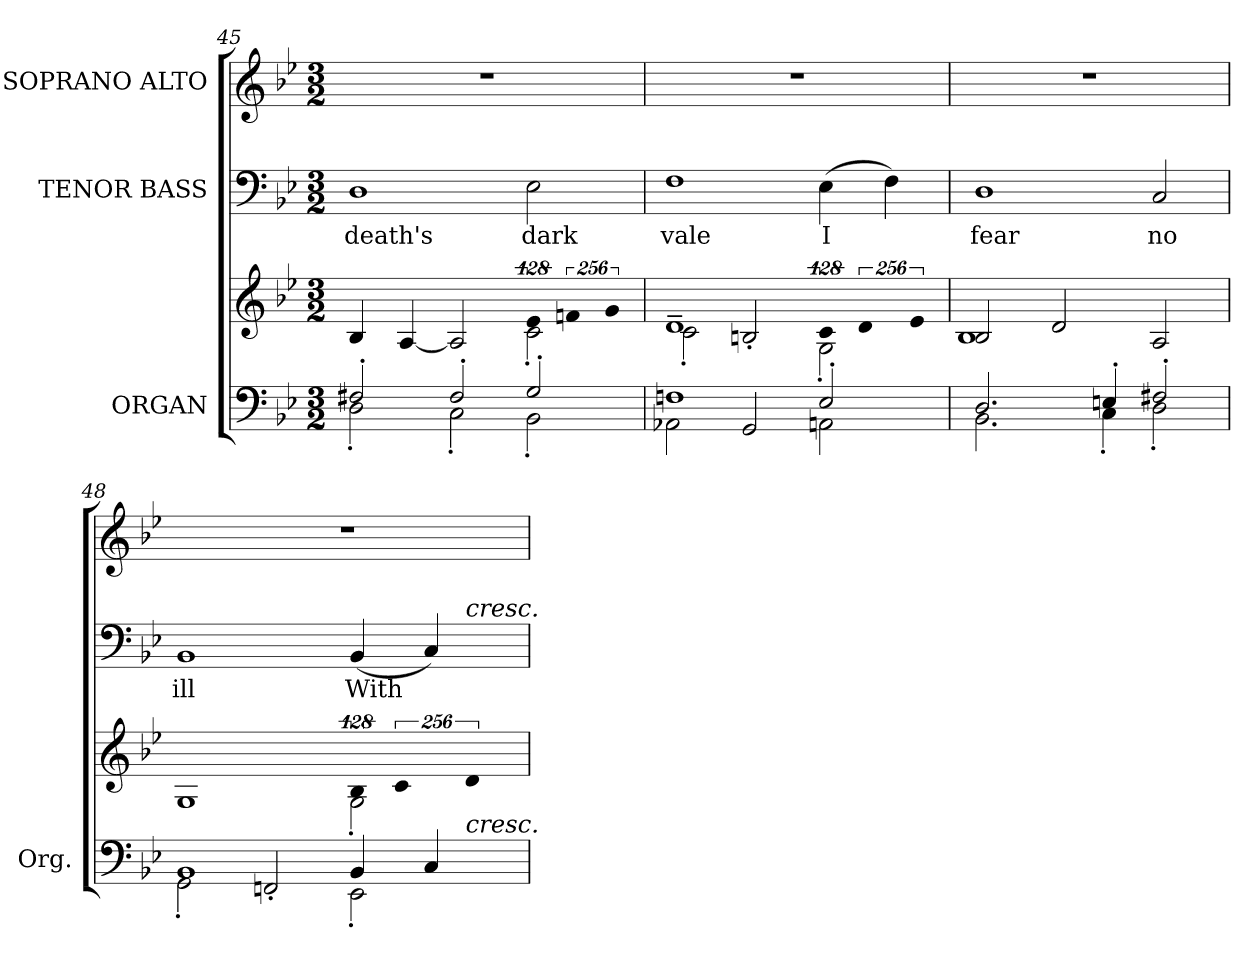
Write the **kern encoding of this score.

**kern	**kern	**kern	**text	**kern
*part3	*part3	*part2	*part2	*part1
*staff4	*staff3	*staff2	*staff2	*staff1
*I"ORGAN	*	*I"TENOR BASS	*	*I"SOPRANO ALTO
*I'Org.	*	*	*	*
*clefF4	*clefG2	*clefF4	*	*clefG2
*k[b-e-]	*k[b-e-]	*k[b-e-]	*	*k[b-e-]
*B-:	*B-:	*B-:	*	*B-:
*M3/2	*M3/2	*M3/2	*	*M3/2
=45	=45	=45	=45	=45
*^	*^	*	*	*
!	!	!	!	!	!LO:LY:b:color=#000000	!LO:N:vis=1
2F#X'i/	2D'i\	4B-i/	1ryy	1Di	death's	1.r
.	.	[4Ai/	.	.	.	.
2F#'i/	2C'i\	2Ai/]	.	.	.	.
!	!	!LO:N:vis=4	!	!	!	!
!	!	!	!	!	!LO:LY:b:color=#000000	!
2G'i/	2BB-'i\	512%85e-i/	2c'i\	2E-i\	dark	.
!	!	!LO:N:vis=4	!	!	!	!
.	.	1024%171fni/	.	.	.	.
!	!	!LO:N:vis=4	!	!	!	!
.	.	1024%171gi/	.	.	.	.
=46	=46	=46	=46	=46	=46	=46
!	!	!	!	!	!LO:LY:b:color=#000000	!LO:N:vis=1
1Fni	2AA-Xi\	1d~i	2c'i\	1Fi	vale	1.r
.	2GGi/	.	2Bn'i/	.	.	.
!	!	!LO:N:vis=4	!	!	!	!
!	!	!	!	!	!LO:LY:b:color=#000000	!
2E-'i/	2AAni\	512%85ci/	2G'i\	(4E-i\	I	.
!	!	!LO:N:vis=4	!	!	!	!
.	.	1024%171di/	.	.	.	.
.	.	.	.	4Fi\)	.	.
!	!	!LO:N:vis=4	!	!	!	!
.	.	1024%171e-i/	.	.	.	.
!!LO:LB:g=z
=47	=47	=47	=47	=47	=47	=47
!	!	!	!	!	!LO:LY:b:color=#000000	!LO:N:vis=1
2.Di/	2.BB-i\	2B-i/	1B-i	1Di	fear	1.r
.	.	2di/	.	.	.	.
4En'i/	4C'i\	.	.	.	.	.
!	!	!	!	!	!LO:LY:b:color=#000000	!
2F#X'i/	2D'i\	2Ai/	2ryy	2Ci/	no	.
=48	=48	=48	=48	=48	=48	=48
!	!	!	!	!	!LO:LY:b:color=#000000	!LO:N:vis=1
*	*^	*	*	*^	*	*
1BB-i	2GG'i\	1ryy	1Gi	1ryy	1BB-i	1ryy	ill	1.r
.	2FFn'i/	.	.	.	.	.	.	.
!	!	!	!LO:N:vis=4	!	!	!	!	!
!	!	!	!	!	!	!	!LO:LY:b:color=#000000	!
4BB-i/	2EE-'i\	4ryy	512%85B-i/	2G'i\	(4BB-i/	4ryy	With	.
!	!	!	!LO:N:vis=4	!	!	!	!	!
.	.	.	1024%171ci/	.	.	.	.	.
4Ci/	.	16ryy	.	.	4Ci/)	16ryy	.	.
.	.	64ryy	.	.	.	64ryy	.	.
.	.	256ryy	.	.	.	256ryy	.	.
.	.	1024ryy	.	.	.	1024ryy	.	.
!	!	!	!	!	!	!LO:TX:a:i:t=cresc.	!	!
!	!	!LO:TX:a:i:t=cresc.	!	!	!	!	!	!
!	!	!	!LO:N:vis=4	!	!	!	!	!
.	.	8ryy	1024%171di/	.	.	8ryy	.	.
.	.	32ryy	.	.	.	32ryy	.	.
.	.	128ryy	.	.	.	128ryy	.	.
.	.	512.ryy	.	.	.	512.ryy	.	.
*v	*v	*v	*	*	*v	*v	*	*
*	*v	*v	*	*	*
=	=	=	=	=
*-	*-	*-	*-	*-
